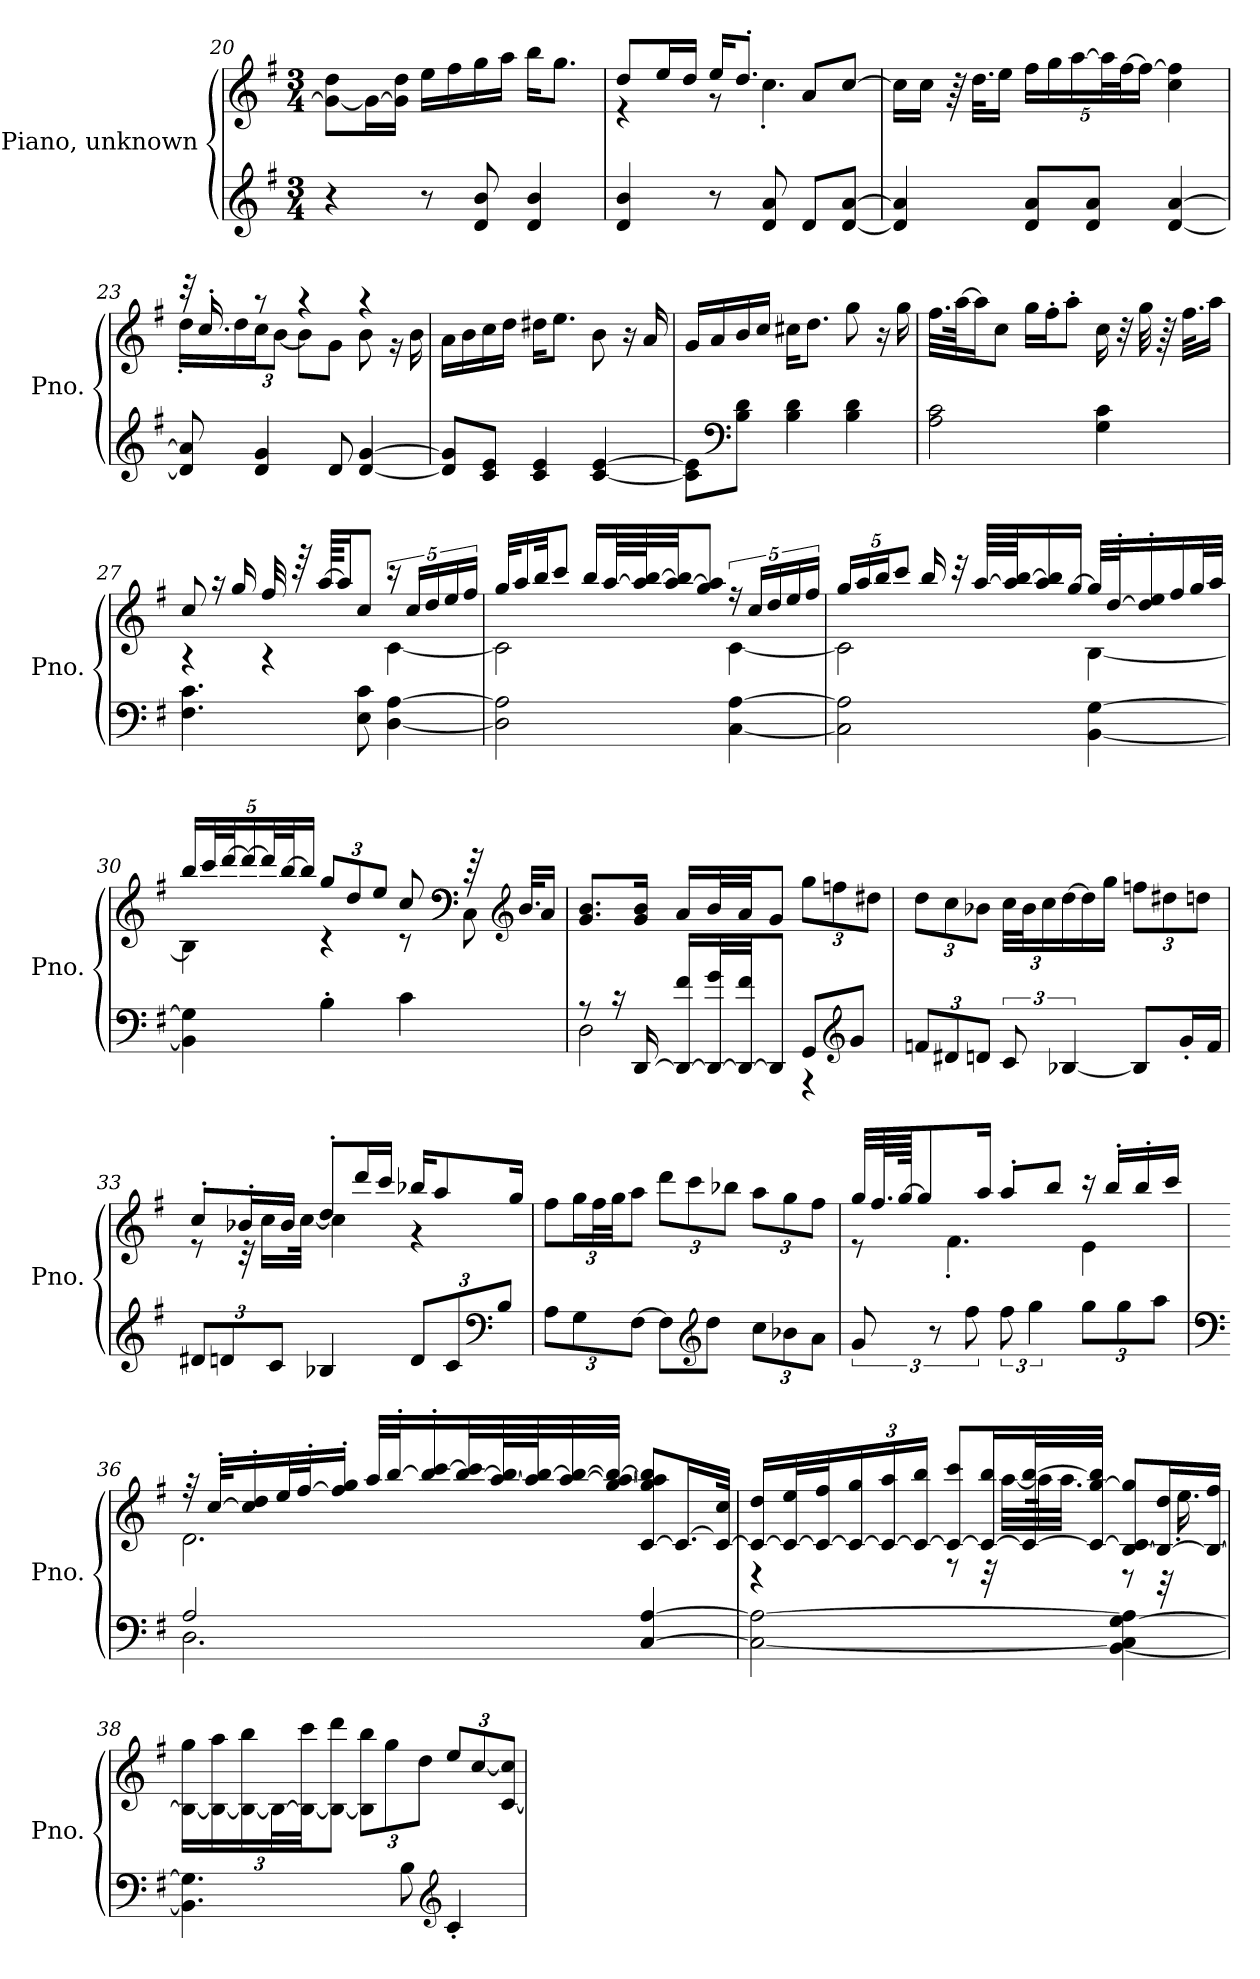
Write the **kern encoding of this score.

**kern	**kern
*part1	*part1
*staff2	*staff1
*I"Piano, unknown	*
*I'Pno.	*
*clefG2	*clefG2
*k[f#]	*k[f#]
*M3/4	*M3/4
=20	=20
4r	8g\_ 8dd\L
.	16g\L_
.	16g\] 16dd\JJ
8r	16ee\LL
.	16ff#\
8d/ 8b/	16gg\
.	16aa\JJ
4d/ 4b/	16bb\KL
.	8.gg\J
=21	=21
*	*^
4d/ 4b/	8dd/L	4r
.	16ee/L	.
.	16dd/JJ	.
8r	16ee/KL	8r
.	8.dd'/J	.
8d/ 8a/	.	4.cc'\
8d/L	8a/L	.
[8d/ [8a/J	[8cc/J	.
*	*v	*v
!!LO:PB:g=z
=22	=22
4d/] 4a/]	16cc\LL]
.	16cc\JJ
.	64r
.	32.dd\KLL
.	16ee\JJ
*	*Xbrackettup
8d/ 8a/L	20ff#\LL
.	20gg\
.	[20aa\
8d/ 8a/J	.
.	40aa\L]
.	[40ff#\J
.	20ff#\JJ_
[4d/ [4a/	4cc\ 4ff#\]
=23	=23
*	*^
8d/] 8a/]	32r	16dd'\LL
.	16.cc'/	.
.	.	16dd\
4d/ 4g/	8r	24cc\J
.	.	[12b\J
.	4r	8b\L]
8d/	.	8g\J
[4d/ [4g/	4r	8b\
.	.	16r
.	.	16b\
*	*v	*v
=24	=24
8d/] 8g/]L	16a\LL
.	16b\
8c/ 8e/J	16cc\
.	16dd\JJ
4c/ 4e/	16dd#X\KL
.	8.ee\J
[4c/ [4e/	8b\
.	16r
.	16a/
!!LO:LB:g=z
=25	=25
8c\] 8e\]L	16g/LL
.	16a/
*clefF4	*
8B\ 8d\J	16b/
.	16cc/JJ
4B\ 4d\	16cc#X\KL
.	8.dd\J
4B\ 4d\	8gg\
.	16r
.	16gg\
=26	=26
2A\ 2c\	32.ff#\LLL
.	[64aa\JK
.	16aa\J]
.	8cc\J
.	16gg\LL
.	16ff#'\J
.	8aa'\J
4G\ 4c\	16cc\
.	32r
.	32gg\
.	64r
.	32.ff#\KLL
.	16aa\JJ
=27	=27
*	*^
4.F#\ 4.c\	8cc/	4r
.	16r	.
.	16gg/	.
.	32ff#/	4r
.	64r	.
.	[64aa/KKLL	.
.	16aa/J]	.
8E\ 8c\	8cc/J	.
*	*brackettup	*
[4D\ [4A\	20r	[4c\
.	20cc/LL	.
.	20dd/	.
.	20ee/	.
.	20ff#/JJ	.
!!LO:LB:g=z	!!
=28	=28	=28
2D\] 2A\]	32gg/KLL	2c\]
.	16aa/	.
.	32bb/JK	.
.	8ccc/J	.
.	16bb/LL	.
.	[64aa/LL	.
.	64aa/] [64bb/J	.
.	[32aa/ 32bb/]JJ	.
.	8gg/ 8aa/]J	.
[4C\ [4A\	20r	[4c\
.	20cc/LL	.
.	20dd/	.
.	20ee/	.
.	20ff#/JJ	.
=29	=29	=29
*	*Xbrackettup	*
2C\] 2A\]	20gg/LL	2c\]
.	20aa/	.
.	20bb/J	.
.	10ccc/J	.
.	16bb/	.
.	32r	.
.	[64aa/LLLL	.
.	64aa/] [64bb/JJ	.
.	16aa/ 16bb/]	.
.	[16gg/JJ	.
[4BB\ [4G\	32gg/LLL]	[4B\
.	[32dd'/J	.
.	16dd/]' 16ee/'	.
.	16ff#/	.
.	32gg/L	.
.	32aa/JJJ	.
!!LO:LB:g=z	!!
=30	=30	=30
4BB\] 4G\]	20bb/LL	4B\]
.	40ccc/L	.
.	[40ddd/J	.
.	20ddd/_	.
.	40ddd/L]	.
.	[40bb/J	.
.	20bb/JJ]	.
4B'\	12gg/L	4r
.	12dd/	.
.	12ee/J	.
4c\	8cc/	8r
*	*clefF4	*
.	64r	8C\
*	*clefG2	*
.	32.b/KLL	.
.	16a/JJ	.
*	*v	*v
=31	=31
*^	*
8r	2D\	8.g/ 8.b/L
16r	.	.
[16DD/	.	16g/ 16b/Jk
16DD/_ 16f#/LL	.	16a/LL
32DD/_ 32g/L	.	32b/L
32DD/_ 32f#/JJ	.	32a/JJ
8DD/J]	.	8g/J
8GG/L	4r	12gg\L
.	.	12ffn\
*clefG2	*	*
8g/J	.	.
.	.	12dd#X\J
*v	*v	*
!!LO:LB:g=z
=32	=32
*Xbrackettup	*
12fn/L	12dd\L
12d#X/	12cc\
12dn/J	12b-X\J
*brackettup	*
12c/	48cc\LLL
.	48b-\J
.	24cc\
[6B-X/	[24dd\
.	16dd\]
.	16gg\JJ
8B-/L]	12ffn\L
.	12dd#X\
16g'/L	.
.	12ddn\J
16f/JJ	.
=33	=33
*Xbrackettup	*
*	*^
12d#X/L	8cc'/L	8r
12dn/	.	.
.	16b-X'/L	32r
.	.	16cc\LL
12c/J	.	.
.	16b-/JJ	.
.	.	[32cc\JJk
4B-X/	8dd'/L	4cc\]
.	16ddd/L	.
.	16ccc/JJ	.
12d/L	16bb-X/KL	4r
.	8aa/	.
12c/	.	.
*clefF4	*	*
12B-/J	.	.
.	16gg/Jk	.
*	*v	*v
!!LO:LB:g=z
=34	=34
12A\L	12ff#\L
12G\	24gg\L
.	48ff#\L
.	48gg\JJ
[12F#\J	12aa\J
8F#\L]	12ddd\L
.	12ccc\
*clefG2	*
8dd\J	.
.	12bb-X\J
12cc\L	12aa\L
12b-X\	12gg\
12a\J	12ff#\J
=35	=35
*brackettup	*
*	*^
12g/	32gg/LLL	8r
.	64.ff#/L	.
.	[128gg/JJJK	.
.	8gg/]	.
12r	.	.
.	.	4.f#'\
12ff#\	.	.
.	16aa/Jk	.
12ff#\	8aa'/L	.
6gg\	.	.
.	8bb/J	.
*Xbrackettup	*	*
12gg\L	16r	4e\
.	16bb'/LL	.
12gg\	.	.
.	16bb'/	.
12aa\J	.	.
.	16ccc/JJ	.
!!LO:PB:g=z	!!
=36	=36	=36
*clefF4	*	*
*^	*	*
2A/	2.D\	32r	2.d\
.	.	[32cc'/KLL	.
.	.	16cc/]' 16dd/'	.
.	.	32ee/L	.
.	.	[32ff#'/J	.
.	.	16ff#/]' 16gg/'JJ	.
.	.	32aa/LLL	.
.	.	[32bb'/J	.
.	.	16bb/]' [16ccc/'	.
.	.	[32bb/ 32ccc/]L	.
.	.	[64aa/ 64bb/]L	.
.	.	64aa/] [64bb/J	.
.	.	[32aa/ 32bb/_	.
.	.	[32gg/ 32aa/_ 32bb/_JJJ	.
[4C/ [4A/	.	[8c/ 8gg/] 8aa/] 8bb/]L	.
.	.	16.c/L_	.
.	.	32c/_ 32cc/JJk	.
*v	*v	*	*
!!LO:LB:g=z	!!
=37	=37	=37
2C\_ 2A\_	16c/_ 16dd/LL	4r
.	32c/_ 32ee/L	.
.	32c/_ 32ff#/J	.
.	24c/_ 24gg/	.
.	24c/_ 24aa/	.
.	24c/_ 24bb/JJ	.
.	8c/_ 8ccc/L	8r
.	16c/_ 16bb/L	32r
.	.	[32aa\LLL
.	32c/_ [32bb/L	64aa\K]
.	.	32.aa\JJJ
.	32c/_ [32gg/ 32bb/]JJJ	.
[4BB\ 4C\] [4G\ 4A\]	[8B/ 8c/] 8gg/]L	8r
.	16B/_ 16dd/L	32r
.	.	16.ee'\
.	16B/_ 16ff#/JJ	.
*	*v	*v
=38	=38
4.BB\] 4.G\]	24B\_ 24gg\LL
.	24B\_ 24aa\
.	24B\_ 24bb\
.	48B\L_
.	48B\_ 48ccc\JJ
.	12B\_ 12ddd\J
.	12B\] 12bb\L
.	12gg\
8B\	.
.	12dd\J
*clefG2	*
4c'/	12ee/L
.	[12cc/
.	[12c/ 12cc/]J
=	=
*-	*-
